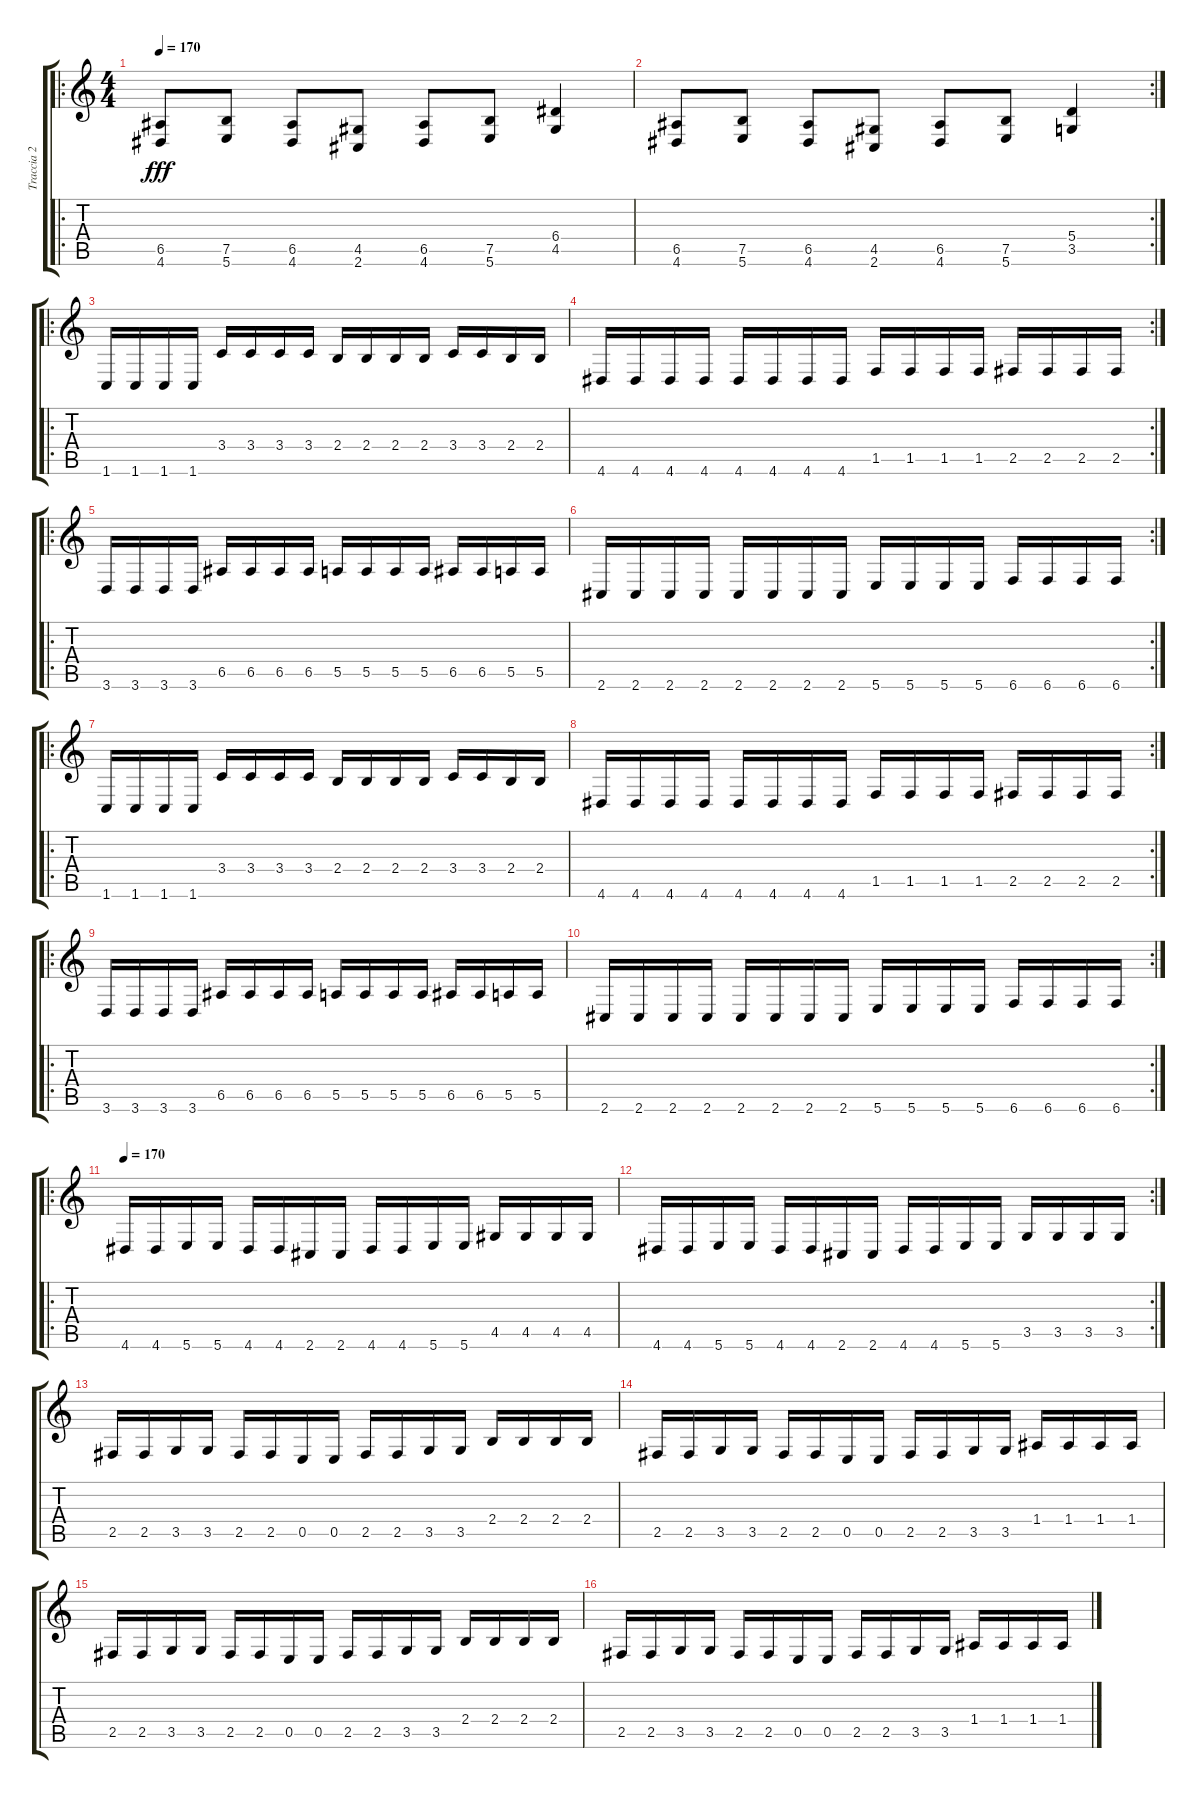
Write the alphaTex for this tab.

\track ("Traccia 2" "Traccia 2") {instrument overdrivenguitar}
\staff {score tabs}
\tuning (B3 Gb3 D3 A2 E2 B1) {hide}
\ro
\ts (4 4)
\tempo 170
\clef g2
\ks c
(6.5 4.6).8{dy fff} (7.5 5.6).8 (6.5 4.6).8 (4.5 2.6).8 (6.5 4.6).8 (7.5 5.6).8 (6.4 4.5).4 |
\rc 2
(6.5 4.6).8 (7.5 5.6).8 (6.5 4.6).8 (4.5 2.6).8 (6.5 4.6).8 (7.5 5.6).8 (5.4 3.5).4 |
\ro
1.6.16 1.6.16 1.6.16 1.6.16 3.4.16 3.4.16 3.4.16 3.4.16 2.4.16 2.4.16 2.4.16 2.4.16 3.4.16 3.4.16 2.4.16 2.4.16 |
\rc 2
4.6.16 4.6.16 4.6.16 4.6.16 4.6.16 4.6.16 4.6.16 4.6.16 1.5.16 1.5.16 1.5.16 1.5.16 2.5.16 2.5.16 2.5.16 2.5.16 |
\ro
3.6.16 3.6.16 3.6.16 3.6.16 6.5.16 6.5.16 6.5.16 6.5.16 5.5.16 5.5.16 5.5.16 5.5.16 6.5.16 6.5.16 5.5.16 5.5.16 |
\rc 2
2.6.16 2.6.16 2.6.16 2.6.16 2.6.16 2.6.16 2.6.16 2.6.16 5.6.16 5.6.16 5.6.16 5.6.16 6.6.16 6.6.16 6.6.16 6.6.16 |
\ro
1.6.16 1.6.16 1.6.16 1.6.16 3.4.16 3.4.16 3.4.16 3.4.16 2.4.16 2.4.16 2.4.16 2.4.16 3.4.16 3.4.16 2.4.16 2.4.16 |
\rc 2
4.6.16 4.6.16 4.6.16 4.6.16 4.6.16 4.6.16 4.6.16 4.6.16 1.5.16 1.5.16 1.5.16 1.5.16 2.5.16 2.5.16 2.5.16 2.5.16 |
\ro
3.6.16 3.6.16 3.6.16 3.6.16 6.5.16 6.5.16 6.5.16 6.5.16 5.5.16 5.5.16 5.5.16 5.5.16 6.5.16 6.5.16 5.5.16 5.5.16 |
\rc 2
2.6.16 2.6.16 2.6.16 2.6.16 2.6.16 2.6.16 2.6.16 2.6.16 5.6.16 5.6.16 5.6.16 5.6.16 6.6.16 6.6.16 6.6.16 6.6.16 |
\ro
\tempo 170
4.6.16 4.6.16 5.6.16 5.6.16 4.6.16 4.6.16 2.6.16 2.6.16 4.6.16 4.6.16 5.6.16 5.6.16 4.5.16 4.5.16 4.5.16 4.5.16 |
\rc 2
4.6.16 4.6.16 5.6.16 5.6.16 4.6.16 4.6.16 2.6.16 2.6.16 4.6.16 4.6.16 5.6.16 5.6.16 3.5.16 3.5.16 3.5.16 3.5.16 |
2.5.16 2.5.16 3.5.16 3.5.16 2.5.16 2.5.16 0.5.16 0.5.16 2.5.16 2.5.16 3.5.16 3.5.16 2.4.16 2.4.16 2.4.16 2.4.16 |
2.5.16 2.5.16 3.5.16 3.5.16 2.5.16 2.5.16 0.5.16 0.5.16 2.5.16 2.5.16 3.5.16 3.5.16 1.4.16 1.4.16 1.4.16 1.4.16 |
2.5.16 2.5.16 3.5.16 3.5.16 2.5.16 2.5.16 0.5.16 0.5.16 2.5.16 2.5.16 3.5.16 3.5.16 2.4.16 2.4.16 2.4.16 2.4.16 |
2.5.16 2.5.16 3.5.16 3.5.16 2.5.16 2.5.16 0.5.16 0.5.16 2.5.16 2.5.16 3.5.16 3.5.16 1.4.16 1.4.16 1.4.16 1.4.16
